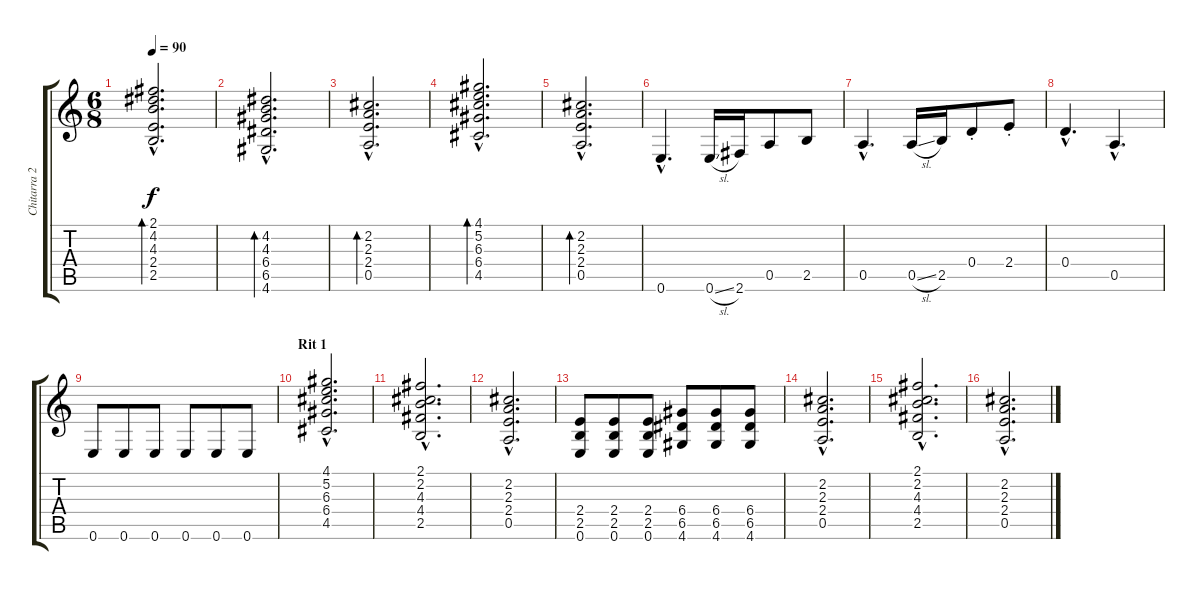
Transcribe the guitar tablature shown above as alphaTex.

\track ("Chitarra 2" "Chitarra 2") {instrument electricguitarclean}
\staff {score tabs}
\tuning (E4 B3 G3 D3 A2 E2) {hide}
\ts (6 8)
\tempo 90
\clef g2
\ks c
(2.1{hac} 4.2{hac} 4.3{hac} 2.4{hac} 2.5{hac}).2{d bd 120 dy f} |
(4.2{hac} 4.3{hac} 6.4{hac} 6.5{hac} 4.6{hac}).2{d bd 120} |
(2.2{hac} 2.3{hac} 2.4{hac} 0.5{hac}).2{d bd 120} |
(4.1{hac} 5.2{hac} 6.3{hac} 6.4{hac} 4.5{hac}).2{d bd 120} |
(2.2{hac} 2.3{hac} 2.4{hac} 0.5{hac}).2{d bd 120} |
0.6{hac}.4{d} 0.6{sl}.16 2.6.16 0.5.8 2.5.8 |
0.5{hac}.4{d} 0.5{sl}.16 2.5.16 0.4{st}.8 2.4{st}.8 |
0.4{hac}.4{d} 0.5{hac}.4{d} |
0.6.8 0.6.8 0.6.8 0.6.8 0.6.8 0.6.8 |
\section ("" "Rit 1")
(4.1{hac} 5.2{hac} 6.3{hac} 6.4{hac} 4.5{hac}).2{d} |
(2.1{hac} 2.2{hac} 4.3{hac} 4.4{hac} 2.5{hac}).2{d} |
(2.2{hac} 2.3{hac} 2.4{hac} 0.5{hac}).2{d} |
(2.4 2.5 0.6).8 (2.4 2.5 0.6).8 (2.4 2.5 0.6).8 (6.4 6.5 4.6).8 (6.4 6.5 4.6).8 (6.4 6.5 4.6).8 |
(2.2{hac} 2.3{hac} 2.4{hac} 0.5{hac}).2{d} |
(2.1{hac} 2.2{hac} 4.3{hac} 4.4{hac} 2.5{hac}).2{d} |
(2.2{hac} 2.3{hac} 2.4{hac} 0.5{hac}).2{d}
